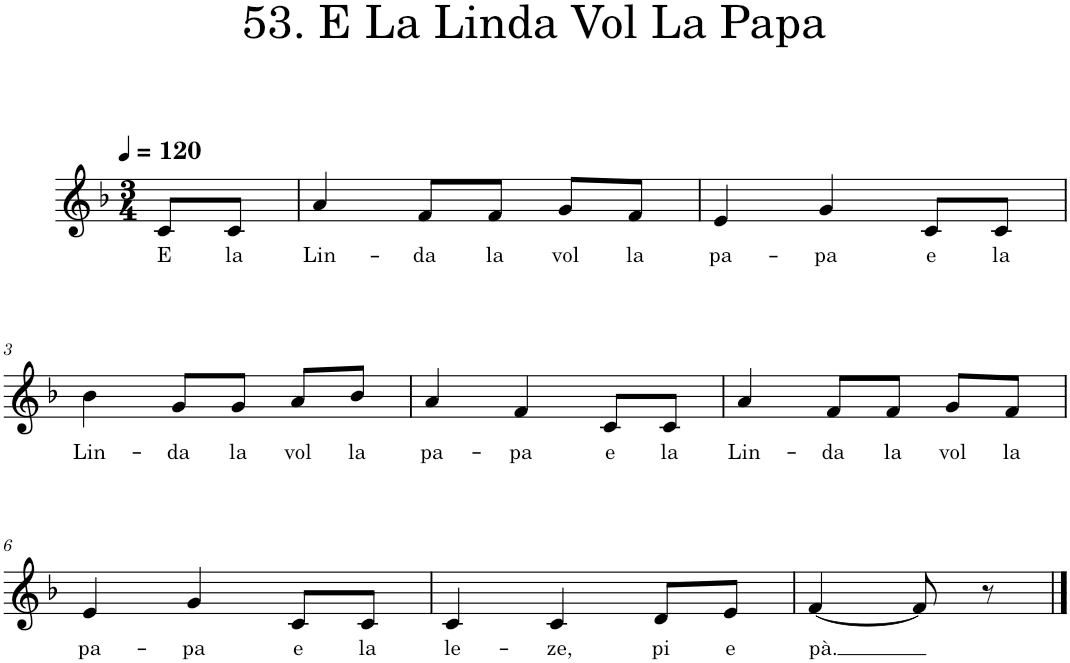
**kern	**text
*part1	*part1
*staff1	*staff1
*I"Voice	*
*I'Vo.	*
*clefG2	*
*k[b-]	*
*M3/4	*
*MM120	*
=	=
!	!LO:LY:b
8c/L	E
!	!LO:LY:b
8c/J	la
=1	=1
!	!LO:LY:b
4a/	Lin-
!	!LO:LY:b
8f/L	-da
!	!LO:LY:b
8f/J	la
!	!LO:LY:b
8g/L	vol
!	!LO:LY:b
8f/J	la
=2	=2
!	!LO:LY:b
4e/	pa-
!	!LO:LY:b
4g/	-pa
!	!LO:LY:b
8c/L	e
!	!LO:LY:b
8c/J	la
!!LO:LB:g=z
=3	=3
!	!LO:LY:b
4b-\	Lin-
!	!LO:LY:b
8g/L	-da
!	!LO:LY:b
8g/J	la
!	!LO:LY:b
8a/L	vol
!	!LO:LY:b
8b-/J	la
=4	=4
!	!LO:LY:b
4a/	pa-
!	!LO:LY:b
4f/	-pa
!	!LO:LY:b
8c/L	e
!	!LO:LY:b
8c/J	la
=5	=5
!	!LO:LY:b
4a/	Lin-
!	!LO:LY:b
8f/L	-da
!	!LO:LY:b
8f/J	la
!	!LO:LY:b
8g/L	vol
!	!LO:LY:b
8f/J	la
!!LO:LB:g=z
=6	=6
!	!LO:LY:b
4e/	pa-
!	!LO:LY:b
4g/	-pa
!	!LO:LY:b
8c/L	e
!	!LO:LY:b
8c/J	la
=7	=7
!	!LO:LY:b
4c/	le-
!	!LO:LY:b
4c/	-ze,
!	!LO:LY:b
8d/L	pi
!	!LO:LY:b
8e/J	e
=8	=8
!	!LO:LY:b
[4f/	-pà.
8f/]	.
8r	.
==	==
*-	*-
